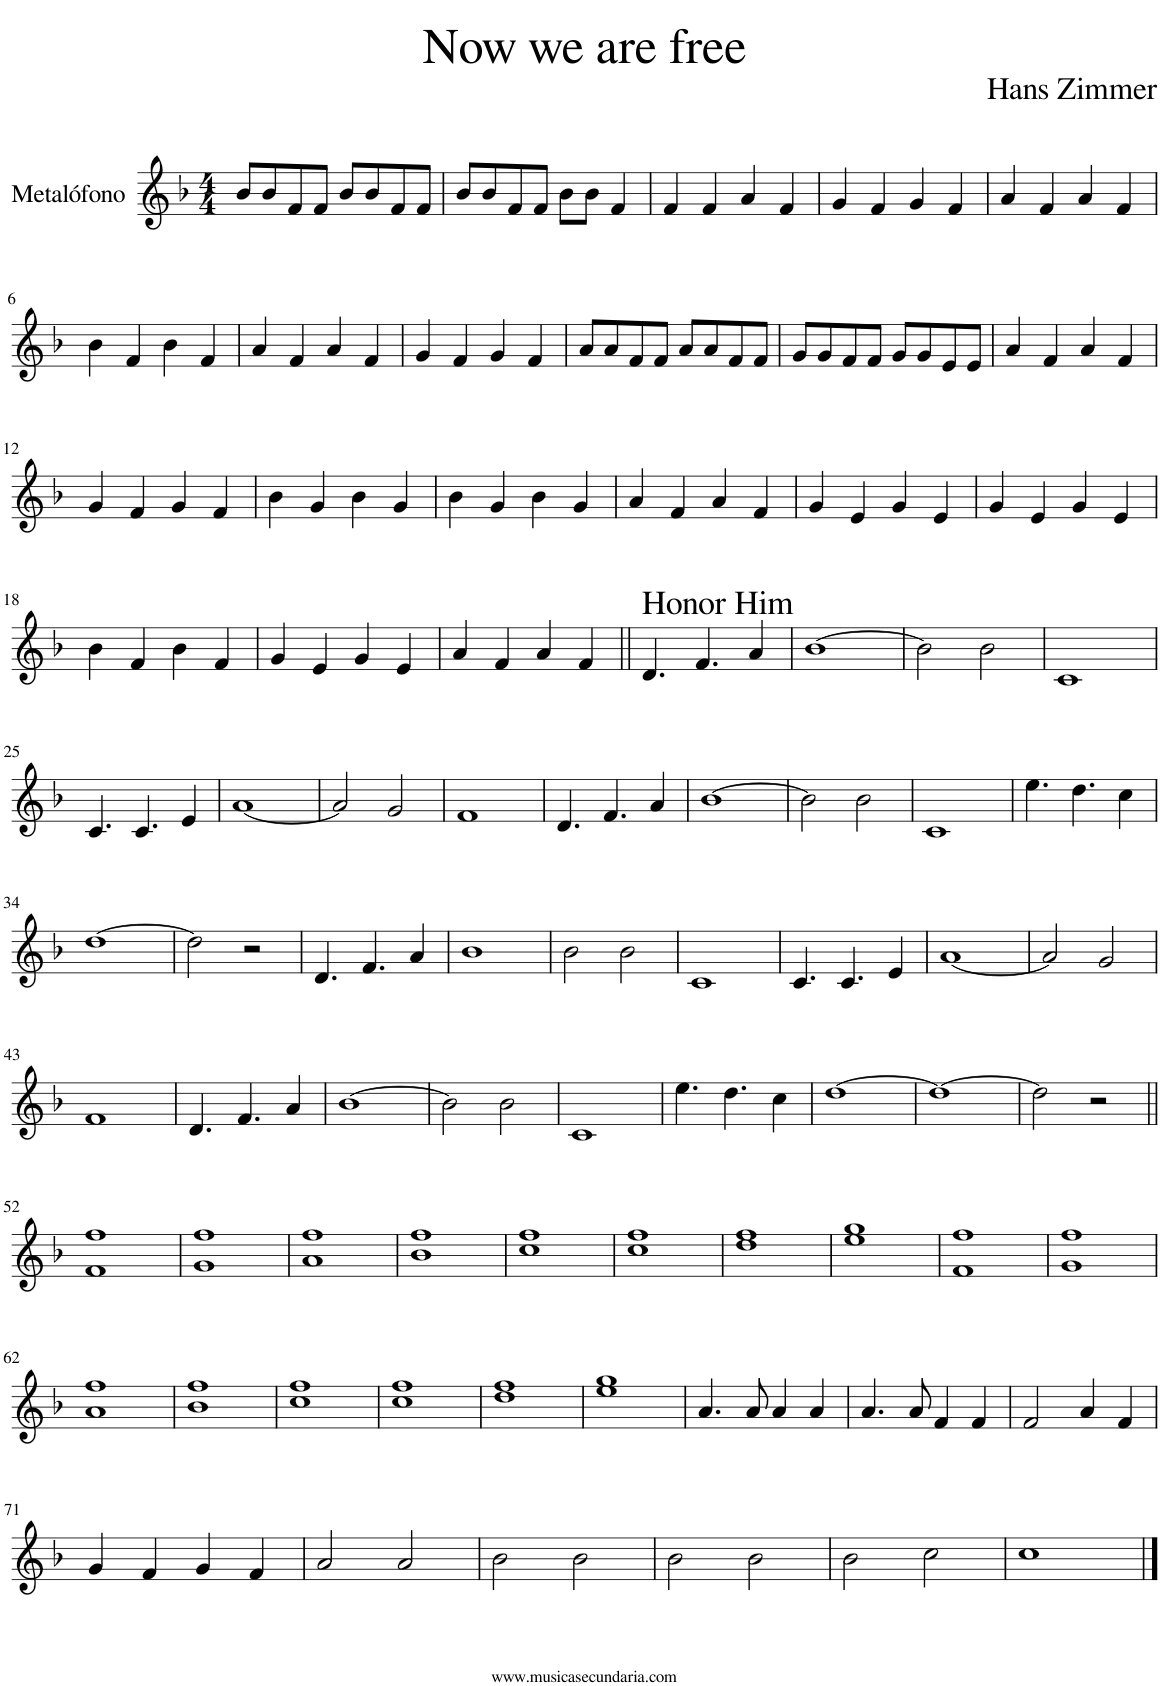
**kern
*part1
*staff1
*I"Metalófono
*clefG2
*k[b-]
*M4/4
=1
8b-/L
8b-/
8f/
8f/J
8b-/L
8b-/
8f/
8f/J
=2
8b-/L
8b-/
8f/
8f/J
8b-\L
8b-\J
4f/
=3
4f/
4f/
4a/
4f/
=4
4g/
4f/
4g/
4f/
=5
4a/
4f/
4a/
4f/
!!LO:LB:g=z
=6
4b-\
4f/
4b-\
4f/
=7
4a/
4f/
4a/
4f/
=8
4g/
4f/
4g/
4f/
=9
8a/L
8a/
8f/
8f/J
8a/L
8a/
8f/
8f/J
=10
8g/L
8g/
8f/
8f/J
8g/L
8g/
8e/
8e/J
=11
4a/
4f/
4a/
4f/
!!LO:LB:g=z
=12
4g/
4f/
4g/
4f/
=13
4b-\
4g/
4b-\
4g/
=14
4b-\
4g/
4b-\
4g/
=15
4a/
4f/
4a/
4f/
=16
4g/
4e/
4g/
4e/
=17
4g/
4e/
4g/
4e/
!!LO:LB:g=z
=18
4b-\
4f/
4b-\
4f/
=19
4g/
4e/
4g/
4e/
=20
4a/
4f/
4a/
4f/
=21||
!LO:TX:a:t=Honor Him
4.d/
4.f/
4a/
=22
[1b-
=23
2b-\]
2b-\
=24
1c
!!LO:LB:g=z
=25
4.c/
4.c/
4e/
=26
[1a
=27
2a/]
2g/
=28
1f
=29
4.d/
4.f/
4a/
=30
[1b-
=31
2b-\]
2b-\
=32
1c
=33
4.ee\
4.dd\
4cc\
!!LO:LB:g=z
=34
[1dd
=35
2dd\]
2r
=36
4.d/
4.f/
4a/
=37
1b-
=38
2b-\
2b-\
=39
1c
=40
4.c/
4.c/
4e/
=41
[1a
=42
2a/]
2g/
!!LO:LB:g=z
=43
1f
=44
4.d/
4.f/
4a/
=45
[1b-
=46
2b-\]
2b-\
=47
1c
=48
4.ee\
4.dd\
4cc\
=49
[1dd
=50
1dd_
=51
2dd\]
2r
!!LO:LB:g=z
=52||
1f 1ff
=53
1g 1ff
=54
1a 1ff
=55
1b- 1ff
=56
1cc 1ff
=57
1cc 1ff
=58
1dd 1ff
=59
1ee 1gg
=60
1f 1ff
=61
1g 1ff
!!LO:LB:g=z
=62
1a 1ff
=63
1b- 1ff
=64
1cc 1ff
=65
1cc 1ff
=66
1dd 1ff
=67
1ee 1gg
=68
4.a/
8a/
4a/
4a/
=69
4.a/
8a/
4f/
4f/
=70
2f/
4a/
4f/
!!LO:LB:g=z
=71
4g/
4f/
4g/
4f/
=72
2a/
2a/
=73
2b-\
2b-\
=74
2b-\
2b-\
=75
2b-\
2cc\
=76
1cc
==
*-
